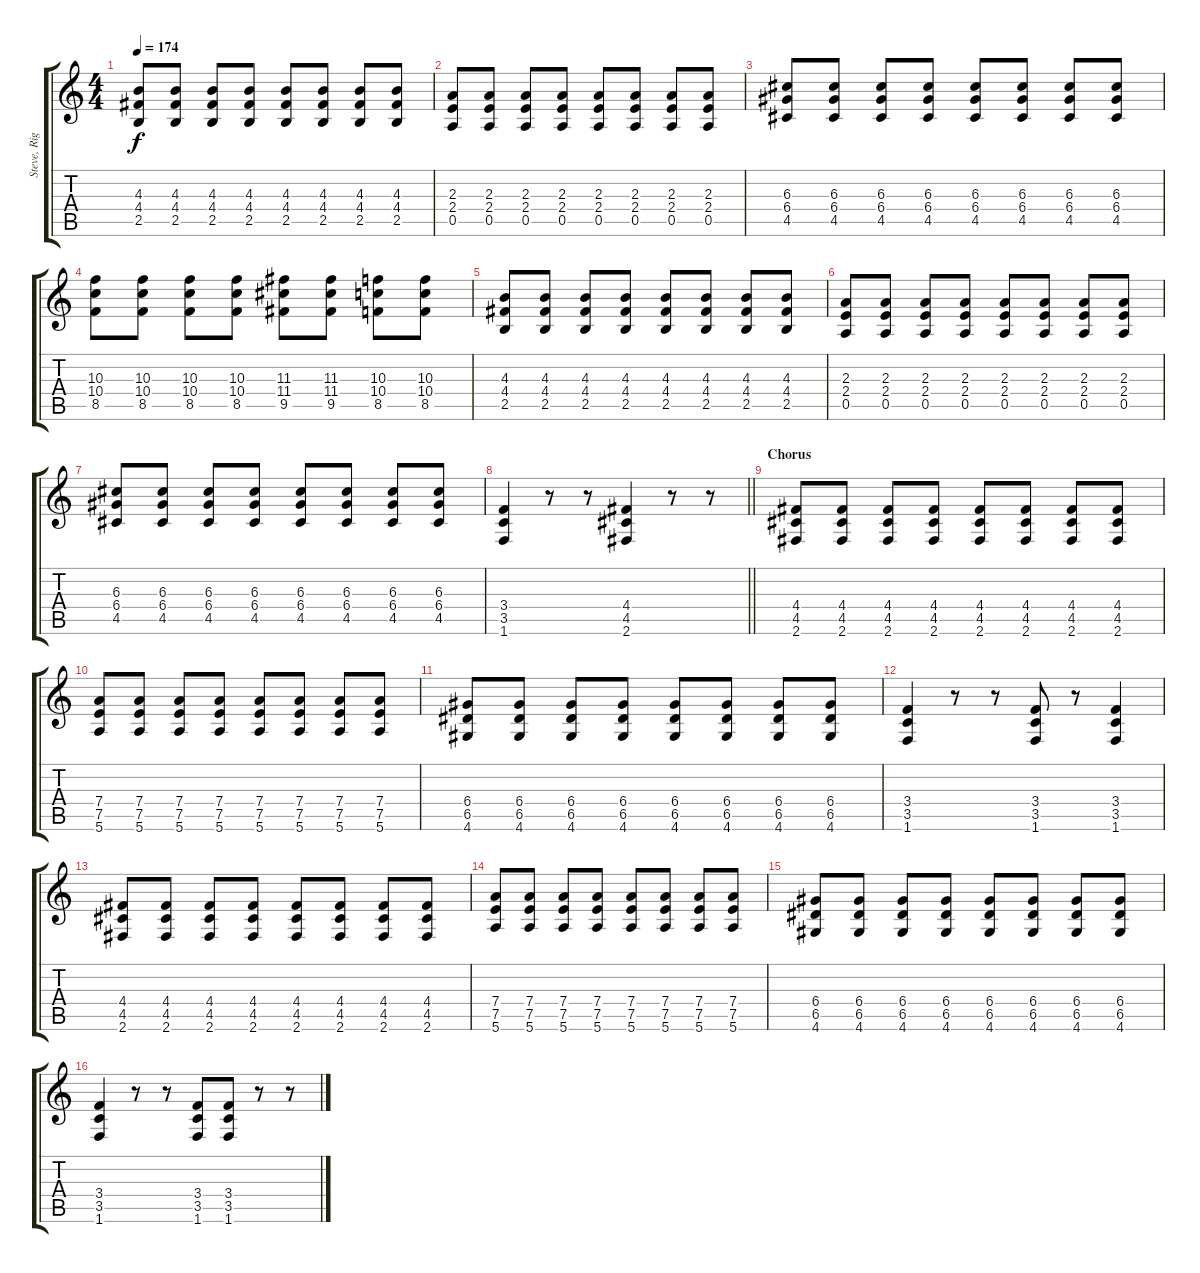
\track ("Steve, Righ? 2" "Steve, Rig") {instrument distortionguitar}
\staff {score tabs}
\tuning (E4 B3 G3 D3 A2 E2) {hide}
\ts (4 4)
\tempo 174
\clef g2
\ks c
(4.3 4.4 2.5).8{dy f} (4.3 4.4 2.5).8 (4.3 4.4 2.5).8 (4.3 4.4 2.5).8 (4.3 4.4 2.5).8 (4.3 4.4 2.5).8 (4.3 4.4 2.5).8 (4.3 4.4 2.5).8 |
(2.3 2.4 0.5).8 (2.3 2.4 0.5).8 (2.3 2.4 0.5).8 (2.3 2.4 0.5).8 (2.3 2.4 0.5).8 (2.3 2.4 0.5).8 (2.3 2.4 0.5).8 (2.3 2.4 0.5).8 |
(6.3 6.4 4.5).8 (6.3 6.4 4.5).8 (6.3 6.4 4.5).8 (6.3 6.4 4.5).8 (6.3 6.4 4.5).8 (6.3 6.4 4.5).8 (6.3 6.4 4.5).8 (6.3 6.4 4.5).8 |
(10.3 10.4 8.5).8 (10.3 10.4 8.5).8 (10.3 10.4 8.5).8 (10.3 10.4 8.5).8 (11.3 11.4 9.5).8 (11.3 11.4 9.5).8 (10.3 10.4 8.5).8 (10.3 10.4 8.5).8 |
(4.3 4.4 2.5).8 (4.3 4.4 2.5).8 (4.3 4.4 2.5).8 (4.3 4.4 2.5).8 (4.3 4.4 2.5).8 (4.3 4.4 2.5).8 (4.3 4.4 2.5).8 (4.3 4.4 2.5).8 |
(2.3 2.4 0.5).8 (2.3 2.4 0.5).8 (2.3 2.4 0.5).8 (2.3 2.4 0.5).8 (2.3 2.4 0.5).8 (2.3 2.4 0.5).8 (2.3 2.4 0.5).8 (2.3 2.4 0.5).8 |
(6.3 6.4 4.5).8 (6.3 6.4 4.5).8 (6.3 6.4 4.5).8 (6.3 6.4 4.5).8 (6.3 6.4 4.5).8 (6.3 6.4 4.5).8 (6.3 6.4 4.5).8 (6.3 6.4 4.5).8 |
\barLineRight lightlight
(3.4 3.5 1.6).4 r.8 r.8 (4.4 4.5 2.6).4 r.8 r.8 |
\section ("" "Chorus")
(4.4 4.5 2.6).8 (4.4 4.5 2.6).8 (4.4 4.5 2.6).8 (4.4 4.5 2.6).8 (4.4 4.5 2.6).8 (4.4 4.5 2.6).8 (4.4 4.5 2.6).8 (4.4 4.5 2.6).8 |
(7.4 7.5 5.6).8 (7.4 7.5 5.6).8 (7.4 7.5 5.6).8 (7.4 7.5 5.6).8 (7.4 7.5 5.6).8 (7.4 7.5 5.6).8 (7.4 7.5 5.6).8 (7.4 7.5 5.6).8 |
(6.4 6.5 4.6).8 (6.4 6.5 4.6).8 (6.4 6.5 4.6).8 (6.4 6.5 4.6).8 (6.4 6.5 4.6).8 (6.4 6.5 4.6).8 (6.4 6.5 4.6).8 (6.4 6.5 4.6).8 |
(3.4 3.5 1.6).4 r.8 r.8 (3.4 3.5 1.6).8 r.8 (3.4 3.5 1.6).4 |
(4.4 4.5 2.6).8 (4.4 4.5 2.6).8 (4.4 4.5 2.6).8 (4.4 4.5 2.6).8 (4.4 4.5 2.6).8 (4.4 4.5 2.6).8 (4.4 4.5 2.6).8 (4.4 4.5 2.6).8 |
(7.4 7.5 5.6).8 (7.4 7.5 5.6).8 (7.4 7.5 5.6).8 (7.4 7.5 5.6).8 (7.4 7.5 5.6).8 (7.4 7.5 5.6).8 (7.4 7.5 5.6).8 (7.4 7.5 5.6).8 |
(6.4 6.5 4.6).8 (6.4 6.5 4.6).8 (6.4 6.5 4.6).8 (6.4 6.5 4.6).8 (6.4 6.5 4.6).8 (6.4 6.5 4.6).8 (6.4 6.5 4.6).8 (6.4 6.5 4.6).8 |
(3.4 3.5 1.6).4 r.8 r.8 (3.4 3.5 1.6).8 (3.4 3.5 1.6).8 r.8 r.8
